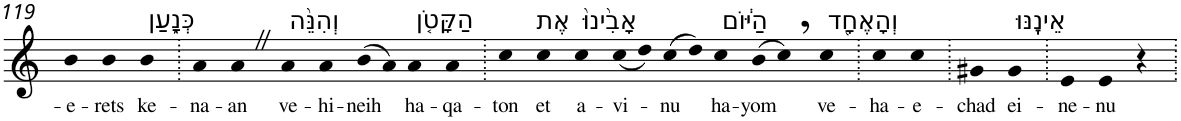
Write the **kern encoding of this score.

**kern	**text
*part1	*part1
*staff1	*staff1
*I"Piano	*
*I'Pno	*
!!LO:PB:g=z
*clefG2	*
*k[]	*
=119	=119
!	!LO:LY:b
4b	-e-
!	!LO:LY:b
4b	-rets
!LO:TX:a:t=כְּנָ֑עַן	!
!	!LO:LY:b
4b	ke-
=120.	=120.
!	!LO:LY:b
4a	-na-
!	!LO:LY:b
4aZ	-an
!LO:TX:a:t=וְהִנֵּ֨ה	!
!	!LO:LY:b
4a	ve-
!	!LO:LY:b
4a	-hi-
!	!LO:LY:b
(>8b	-neih
8a)	.
!LO:TX:a:t=הַקָּטֹ֤ן	!
!	!LO:LY:b
4a	ha-
!	!LO:LY:b
4a	-qa-
=121.	=121.
!	!LO:LY:b
4cc	-ton
!LO:TX:a:t=אֶת	!
!	!LO:LY:b
4cc	et
!LO:TX:a:t=אָבִ֙ינוּ֙	!
!	!LO:LY:b
4cc	a-
!	!LO:LY:b
(<8cc	-vi-
8dd)	.
!	!LO:LY:b
(>8cc	-nu
8dd)	.
!LO:TX:a:t=הַיּ֔וֹם	!
!	!LO:LY:b
4cc	ha-
!	!LO:LY:b
(>8b	-yom
8cc,)	.
!LO:TX:a:t=וְהָאֶחָ֖ד	!
!	!LO:LY:b
4cc	ve-
=122.	=122.
!	!LO:LY:b
4cc	-ha-
!	!LO:LY:b
4cc	-e-
=123.	=123.
!	!LO:LY:b
4g#X	-chad
!LO:TX:a:t=אֵינֶֽנּוּ	!
!	!LO:LY:b
4g#	ei-
=124.	=124.
!	!LO:LY:b
4e	-ne-
!	!LO:LY:b
4e	-nu
4r	.
=.	=.
*-	*-
